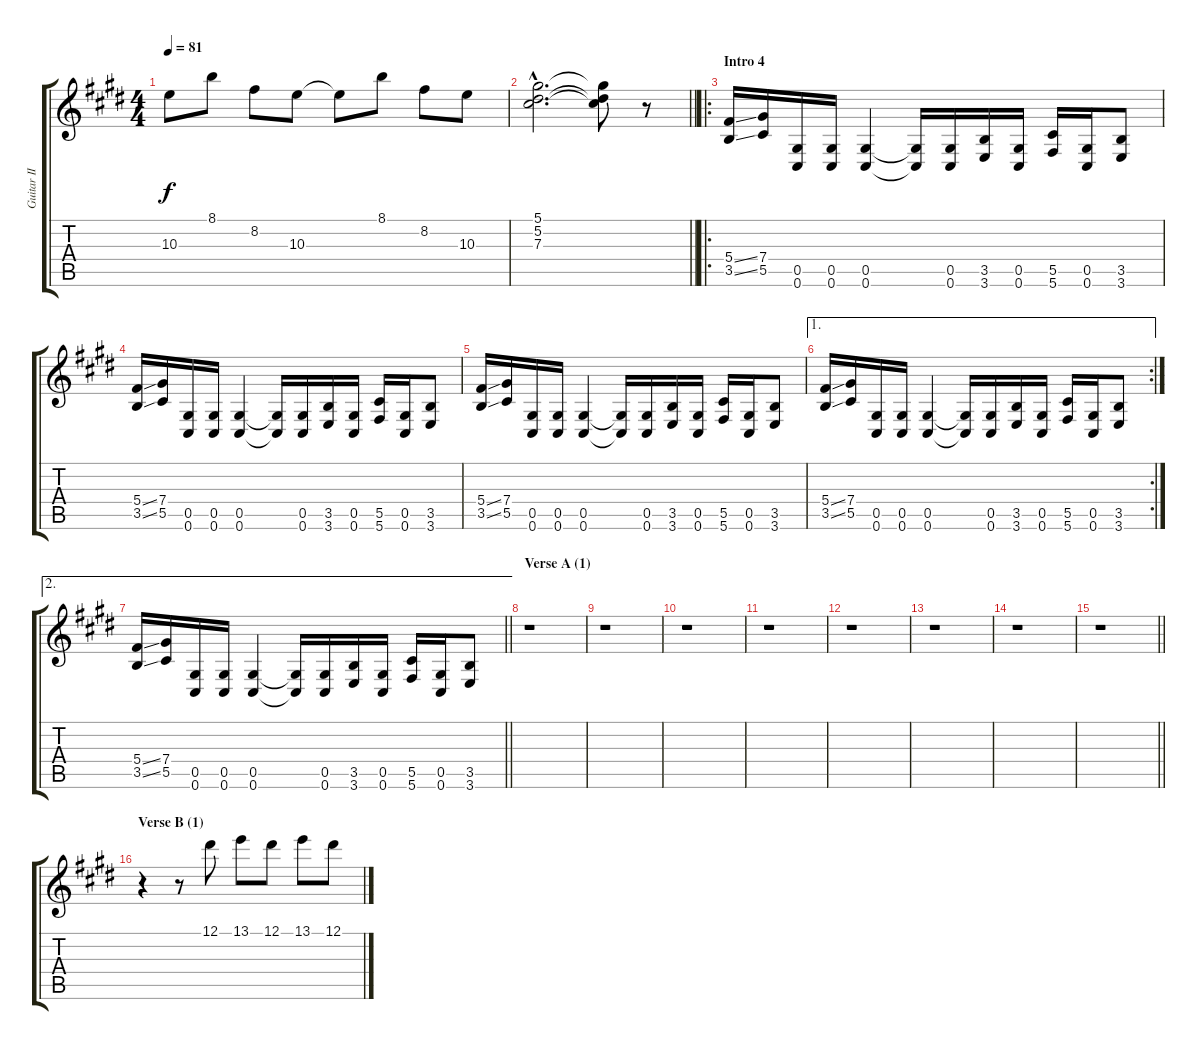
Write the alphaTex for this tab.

\track ("Guitar II" "Guitar II") {instrument distortionguitar}
\staff {score tabs}
\tuning (Eb4 Bb3 Gb3 Db3 Ab2 Db2) {hide}
\ts (4 4)
\tempo 81
\clef g2
\ks c#minor
10.3.8{dy f} 8.1.8 8.2.8 10.3.8 10.3{t}.8 8.1.8 8.2.8 10.3.8 |
\barLineRight lightlight
(5.1{hac} 5.2{hac} 7.3{hac}).2{d} (5.1{t} 5.2{t} 7.3{t}).8 r.8 |
\ro
\section ("" "Intro 4")
(5.4{ss} 3.5{ss}).16 (7.4 5.5).16 (0.5 0.6).16 (0.5 0.6).16 (0.5 0.6).4 (0.5{t} 0.6{t}).16 (0.5 0.6).16 (3.5 3.6).16 (0.5 0.6).16 (5.5 5.6).16 (0.5 0.6).16 (3.5 3.6).8 |
(5.4{ss} 3.5{ss}).16 (7.4 5.5).16 (0.5 0.6).16 (0.5 0.6).16 (0.5 0.6).4 (0.5{t} 0.6{t}).16 (0.5 0.6).16 (3.5 3.6).16 (0.5 0.6).16 (5.5 5.6).16 (0.5 0.6).16 (3.5 3.6).8 |
(5.4{ss} 3.5{ss}).16 (7.4 5.5).16 (0.5 0.6).16 (0.5 0.6).16 (0.5 0.6).4 (0.5{t} 0.6{t}).16 (0.5 0.6).16 (3.5 3.6).16 (0.5 0.6).16 (5.5 5.6).16 (0.5 0.6).16 (3.5 3.6).8 |
\ae 1
\rc 2
(5.4{ss} 3.5{ss}).16 (7.4 5.5).16 (0.5 0.6).16 (0.5 0.6).16 (0.5 0.6).4 (0.5{t} 0.6{t}).16 (0.5 0.6).16 (3.5 3.6).16 (0.5 0.6).16 (5.5 5.6).16 (0.5 0.6).16 (3.5 3.6).8 |
\ae 2
\barLineRight lightlight
(5.4{ss} 3.5{ss}).16 (7.4 5.5).16 (0.5 0.6).16 (0.5 0.6).16 (0.5 0.6).4 (0.5{t} 0.6{t}).16 (0.5 0.6).16 (3.5 3.6).16 (0.5 0.6).16 (5.5 5.6).16 (0.5 0.6).16 (3.5 3.6).8 |
\section ("" "Verse A (1)")
r.1 |
r.1 |
r.1 |
r.1 |
r.1 |
r.1 |
r.1 |
\barLineRight lightlight
r.1 |
\section ("" "Verse B (1)")
r.4 r.8 12.1.8 13.1.8 12.1.8 13.1.8 12.1.8
